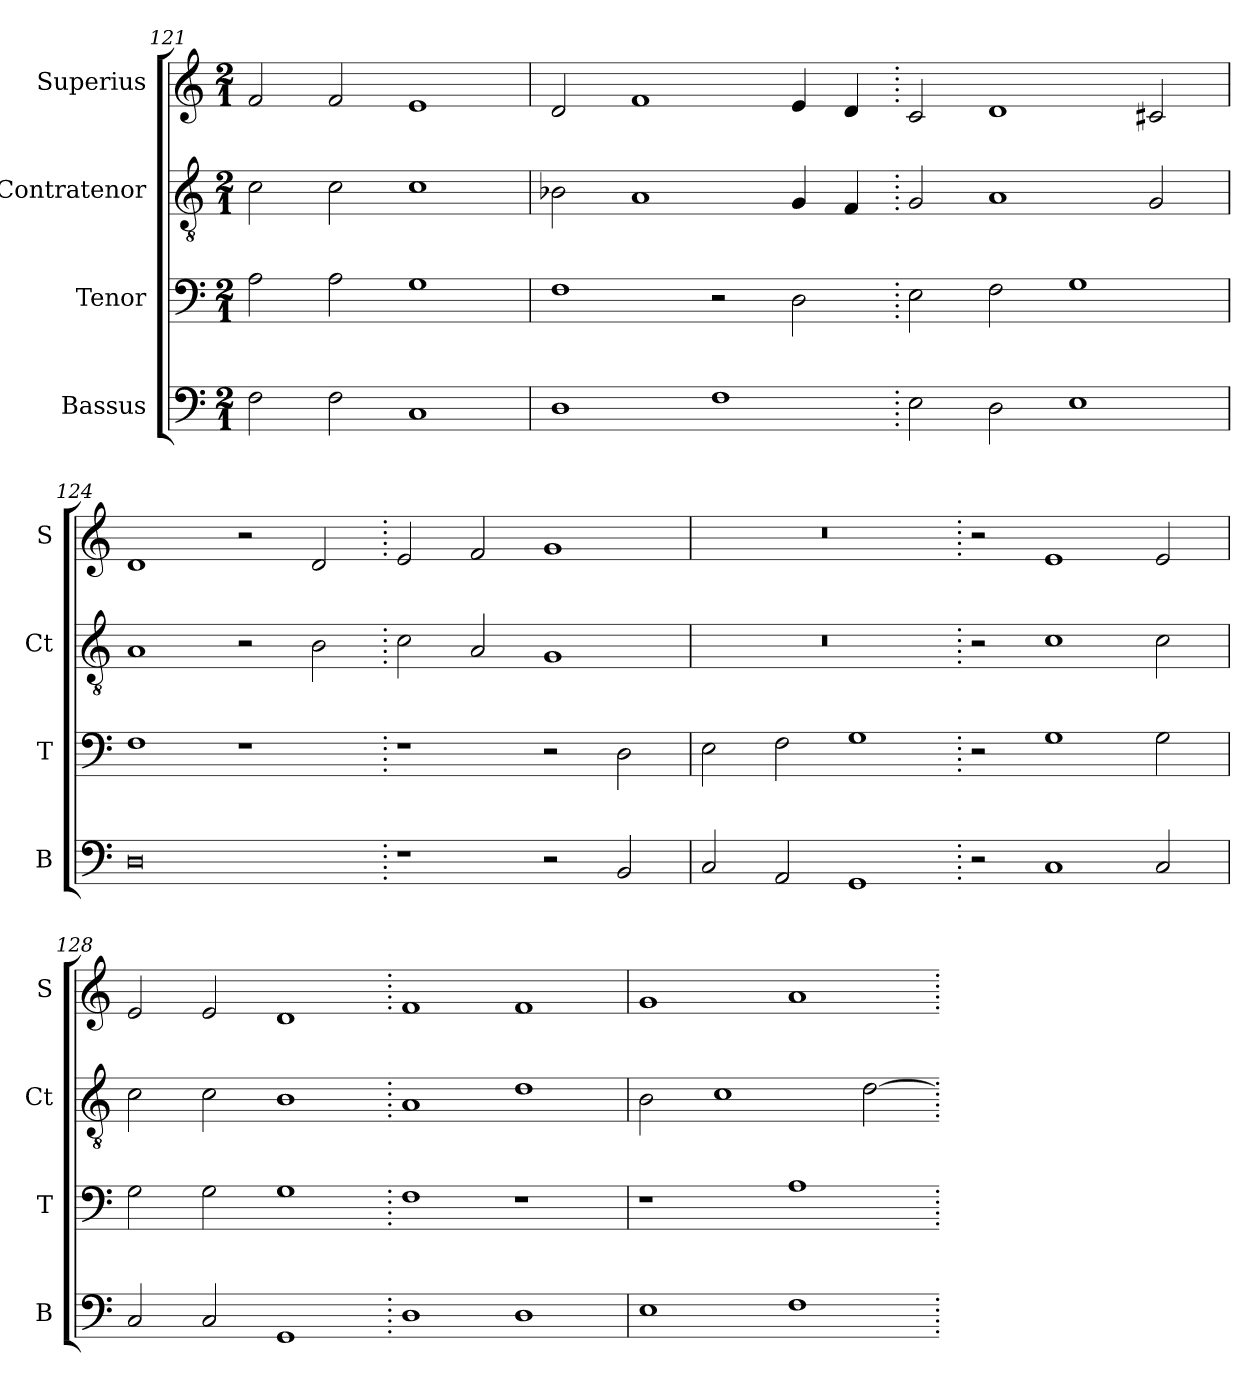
**kern	**kern	**kern	**kern
*part4	*part3	*part2	*part1
*staff4	*staff3	*staff2	*staff1
*I"Bassus	*I"Tenor	*I"Contratenor	*I"Superius
*I'B	*I'T	*I'Ct	*I'S
*clefF4	*clefF4	*clefGv2	*clefG2
*k[]	*k[]	*k[]	*k[]
*M2/1	*M2/1	*M2/1	*M2/1
=121	=121	=121	=121
2F\	2A\	2c\	2f/
2F\	2A\	2c\	2f/
1C	1G	1c	1e
=122	=122	=122	=122
1D	1F	2B-X\	2d/
.	.	1A	1f
1F	2r	.	.
.	2D\	4G/	4e/
.	.	4F/	4d/
=123.	=123.	=123.	=123.
2E\	2E\	2G/	2c/
2D\	2F\	1A	1d
1E	1G	.	.
.	.	2G/	2c#X/
=124	=124	=124	=124
0D	1F	1A	1d
.	1r	2r	2r
.	.	2B\	2d/
=125.	=125.	=125.	=125.
1r	1r	2c\	2e/
.	.	2A/	2f/
2r	2r	1G	1g
2BB/	2D\	.	.
=126	=126	=126	=126
2C/	2E\	0r	0r
2AA/	2F\	.	.
1GG	1G	.	.
=127.	=127.	=127.	=127.
2r	2r	2r	2r
1C	1G	1c	1e
2C/	2G\	2c\	2e/
=128	=128	=128	=128
2C/	2G\	2c\	2e/
2C/	2G\	2c\	2e/
1GG	1G	1B	1d
=129.	=129.	=129.	=129.
1D	1F	1A	1f
1D	1r	1d	1f
=130	=130	=130	=130
1E	1r	2B\	1g
.	.	1c	.
1F	1A	.	1a
.	.	[2d\	.
=.	=.	=.	=.
*-	*-	*-	*-
